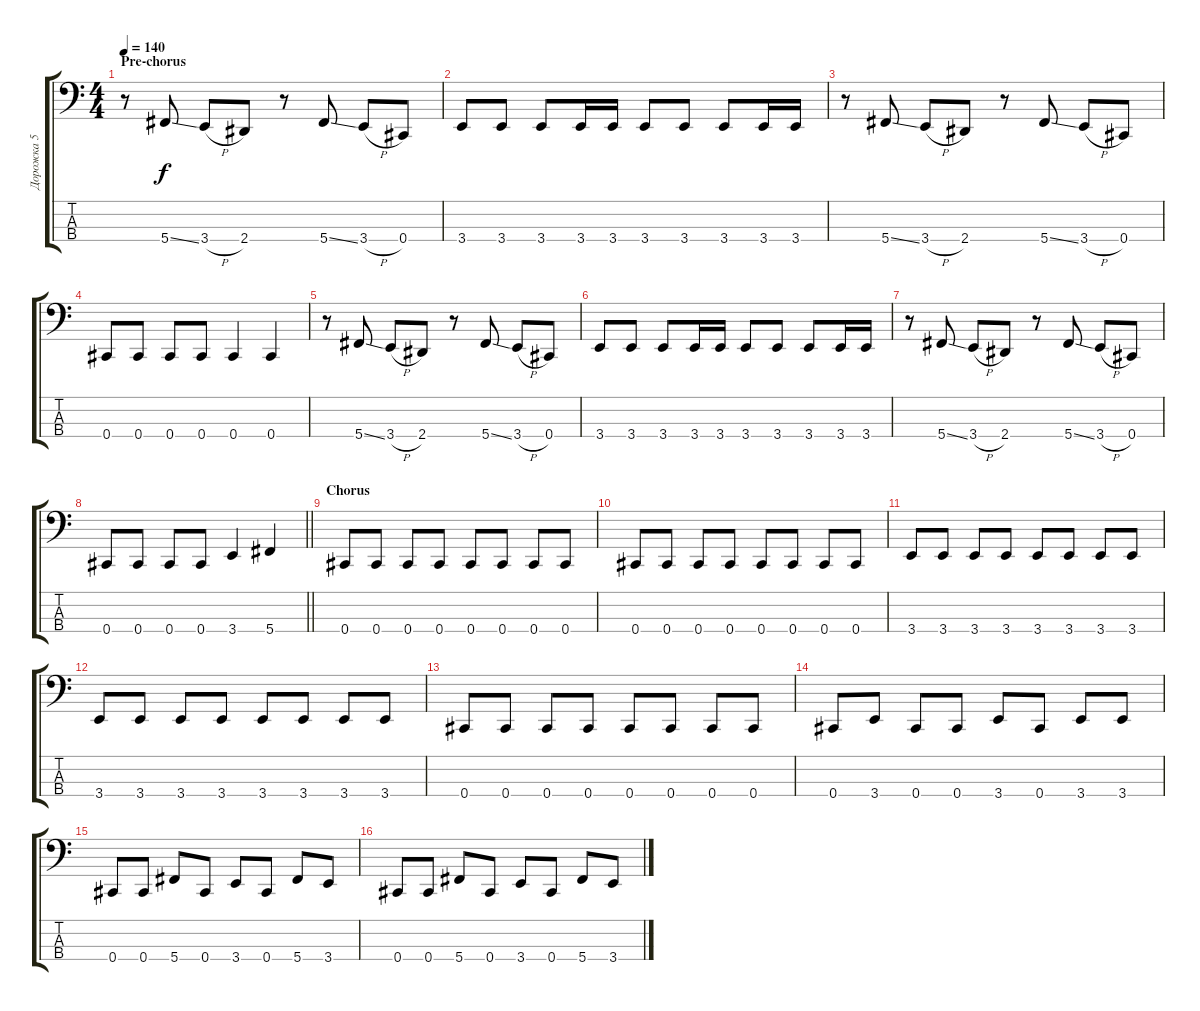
\track ("Дорожка 5" "Дорожка 5") {instrument electricbassfinger}
\staff {score tabs}
\tuning (Gb2 Db2 Ab1 Db1) {hide}
\ts (4 4)
\section ("" "Pre-chorus")
\tempo 140
\clef f4
\ks c
r.8{dy f} 5.4{ss}.8 3.4{h}.8 2.4.8 r.8 5.4{ss}.8 3.4{h}.8 0.4.8 |
3.4.8 3.4.8 3.4.8 3.4.16 3.4.16 3.4.8 3.4.8 3.4.8 3.4.16 3.4.16 |
r.8 5.4{ss}.8 3.4{h}.8 2.4.8 r.8 5.4{ss}.8 3.4{h}.8 0.4.8 |
0.4.8 0.4.8 0.4.8 0.4.8 0.4.4 0.4.4 |
r.8 5.4{ss}.8 3.4{h}.8 2.4.8 r.8 5.4{ss}.8 3.4{h}.8 0.4.8 |
3.4.8 3.4.8 3.4.8 3.4.16 3.4.16 3.4.8 3.4.8 3.4.8 3.4.16 3.4.16 |
r.8 5.4{ss}.8 3.4{h}.8 2.4.8 r.8 5.4{ss}.8 3.4{h}.8 0.4.8 |
\barLineRight lightlight
0.4.8 0.4.8 0.4.8 0.4.8 3.4.4 5.4.4 |
\section ("" "Chorus")
0.4.8 0.4.8 0.4.8 0.4.8 0.4.8 0.4.8 0.4.8 0.4.8 |
0.4.8 0.4.8 0.4.8 0.4.8 0.4.8 0.4.8 0.4.8 0.4.8 |
3.4.8 3.4.8 3.4.8 3.4.8 3.4.8 3.4.8 3.4.8 3.4.8 |
3.4.8 3.4.8 3.4.8 3.4.8 3.4.8 3.4.8 3.4.8 3.4.8 |
0.4.8 0.4.8 0.4.8 0.4.8 0.4.8 0.4.8 0.4.8 0.4.8 |
0.4.8 3.4.8 0.4.8 0.4.8 3.4.8 0.4.8 3.4.8 3.4.8 |
0.4.8 0.4.8 5.4.8 0.4.8 3.4.8 0.4.8 5.4.8 3.4.8 |
0.4.8 0.4.8 5.4.8 0.4.8 3.4.8 0.4.8 5.4.8 3.4.8
